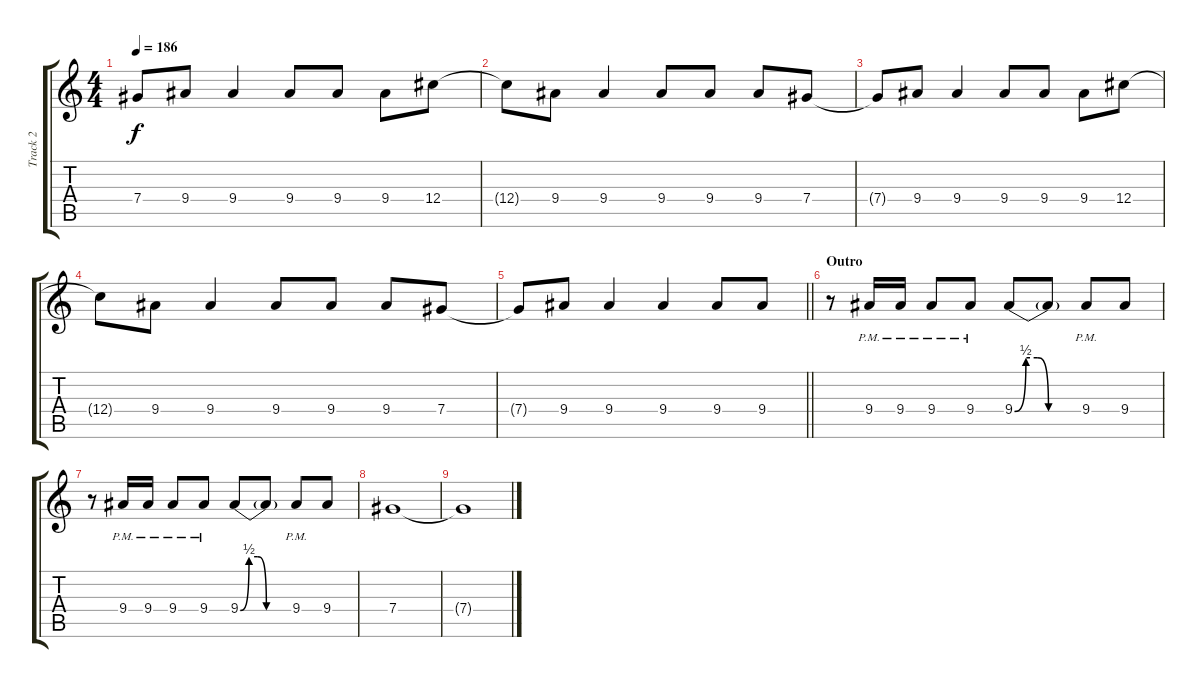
\track ("Track 2" "Track 2") {instrument overdrivenguitar}
\staff {score tabs}
\tuning (Eb4 Bb3 Gb3 Db3 Ab2 Eb2) {hide}
\ts (4 4)
\tempo 186
\clef g2
\ks c
7.4{t}.8{dy f} 9.4.8 9.4.4 9.4.8 9.4.8 9.4.8 12.4.8 |
12.4{t}.8 9.4.8 9.4.4 9.4.8 9.4.8 9.4.8 7.4.8 |
7.4{t}.8 9.4.8 9.4.4 9.4.8 9.4.8 9.4.8 12.4.8 |
12.4{t}.8 9.4.8 9.4.4 9.4.8 9.4.8 9.4.8 7.4.8 |
\barLineRight lightlight
7.4{t}.8 9.4.8 9.4.4 9.4.4 9.4.8 9.4.8 |
\section ("" "Outro")
r.8 9.4{pm}.16 9.4{pm}.16 9.4{pm}.8 9.4{pm}.8 9.4{be (custom 0 0 10 2 20 2 30 0 60 0)}.8 9.4{t}.8 9.4{pm}.8 9.4.8 |
r.8 9.4{pm}.16 9.4{pm}.16 9.4{pm}.8 9.4{pm}.8 9.4{be (custom 0 0 10 2 20 2 30 0 60 0)}.8 9.4{t}.8 9.4{pm}.8 9.4.8 |
7.4.1 |
7.4{t}.1
